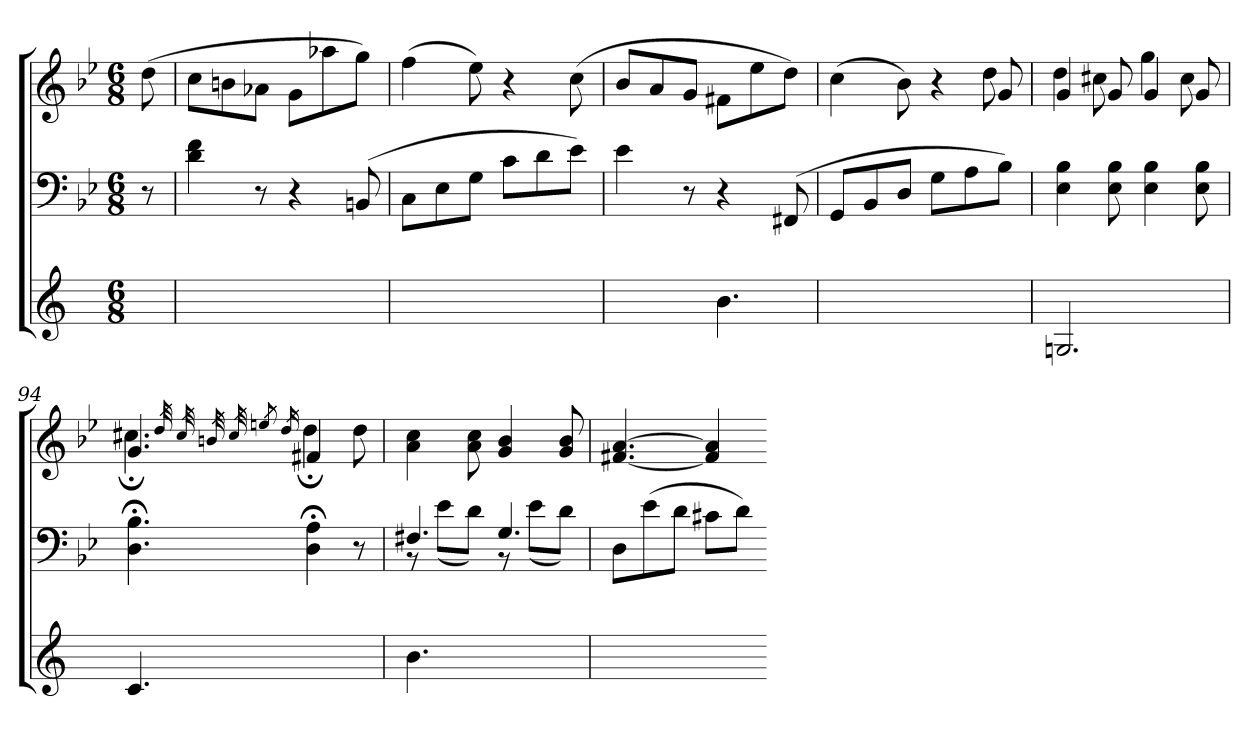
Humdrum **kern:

**kern	**kern	**kern
*part3	*part2	*part1
*staff3	*staff2	*staff1
*	*clefF4	*clefG2
*	*k[b-e-]	*k[b-e-]
*	*g:	*g:
*M6/8	*M6/8	*M6/8
=	=	=
8ryy	8r	(8dd
=89	=89	=89
2.ryy	4d 4f	8ccL
.	.	8bn
.	8r	8a-XJ
.	4r	8gL
.	.	8aa-X
.	(8BBn	8ggJ)
=90	=90	=90
2.ryy	8CL	(4ff
.	8E-	.
.	8GJ	8ee-)
.	8cL	4r
.	8d	.
.	8e-J)	(8cc
=91	=91	=91
4.ryy	4e-	8b-L
.	.	8a
.	8r	8gJ
4.b	4r	8f#XL
.	.	8ee-
.	(8FF#X	8ddJ)
=92	=92	=92
*	*	*^
2.ryy	8GGL	(4cc	2ryy
.	8BB-	.	.
.	8DJ	8b-)	.
.	8GL	4r	.
.	8A	.	8ryy
.	8B-J)	8g	8dd
=93	=93	=93	=93
2.Gn	4E- 4B-	4g	4dd
.	8E- 8B-	8g	8cc#X
.	4E- 4B-	4g	4gg
.	8E- 8B-	8g	8cc#
=94	=94	=94	=94
4.c	4.D;< 4.B-;<	4.g	4.cc#X;<
.	.	.	32qdd
.	.	.	32qcc#
.	.	.	32qbn
.	.	.	32qcc#
.	.	.	8qeen
.	.	.	16qdd
4.ryy	4D;< 4A;<	4f#X	4dd;<
.	8r	8dd	8ryy
*	*	*v	*v
=95	=95	=95
*	*^	*
4.b	4.F#X	8r	4a 4cc
.	.	(8e-L	.
.	.	8dJ)	8a 8cc
4.ryy	4.G	8r	4g 4b-
.	.	(8e-L	.
.	.	8dJ)	8g 8b-
*	*v	*v	*
=96	=96	=96
2ryy	8DL	[4.f#X [4.a
.	(8e-	.
.	8dJ	.
.	8c#XL	4f#] 4a]
8ryy	8dJ)	.
=-	=-	=-
*-	*-	*-
